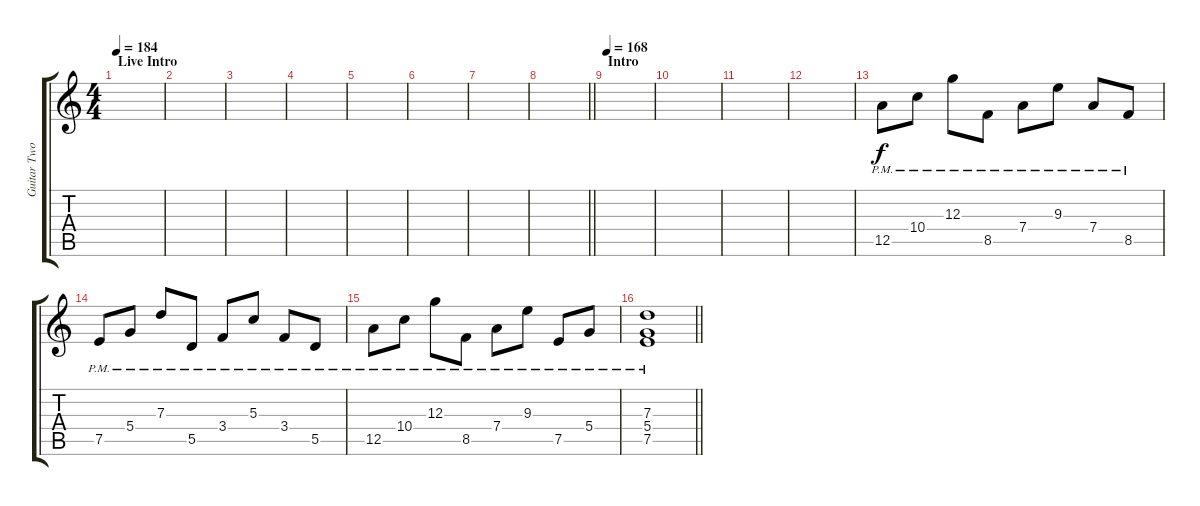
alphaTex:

\track ("Guitar Two [Thomas Erak Studio]" "Guitar Two") {instrument overdrivenguitar}
\staff {score tabs}
\tuning (E4 B3 G3 D3 A2 E2) {hide}
\ts (4 4)
\section ("" "Live Intro")
\tempo 184
\clef g2
\ks c
|
|
|
|
|
|
|
\barLineRight lightlight
|
\section ("" "Intro")
\tempo 168
|
|
|
|
12.5{pm}.8 10.4{pm}.8 12.3{pm}.8 8.5{pm}.8 7.4{pm}.8 9.3{pm}.8 7.4{pm}.8 8.5{pm}.8 |
7.5{pm}.8 5.4{pm}.8 7.3{pm}.8 5.5{pm}.8 3.4{pm}.8 5.3{pm}.8 3.4{pm}.8 5.5{pm}.8 |
12.5{pm}.8 10.4{pm}.8 12.3{pm}.8 8.5{pm}.8 7.4{pm}.8 9.3{pm}.8 7.5{pm}.8 5.4{pm}.8 |
\barLineRight lightlight
(7.3{pm} 5.4 7.5).1{volume 13}
